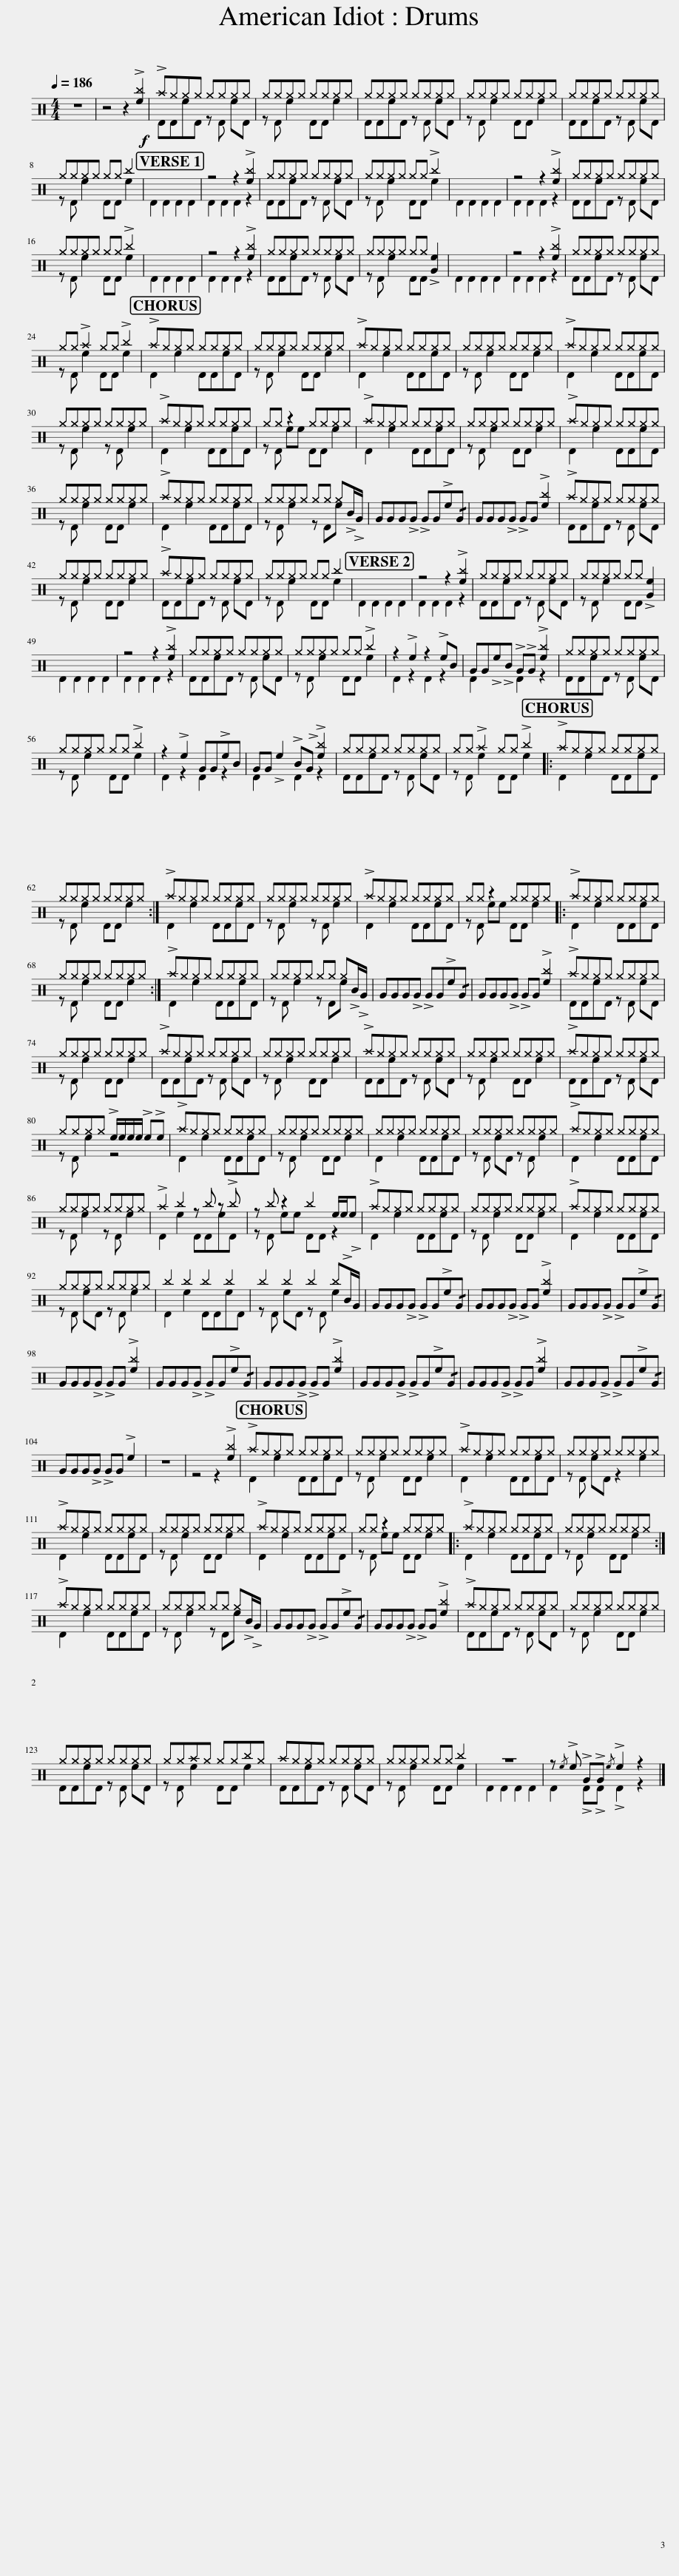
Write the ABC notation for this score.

X:1
%%score ( 1 2 )
L:1/8
Q:1/4=186
M:4/4
I:linebreak $
K:C
V:1 perc
K:none
V:2 perc
K:none
V:1
 z8 | z4 z2!f! !>![e^b]2 | !>!^a^g^g^g ^g^g^g^g | ^g^g^g^g ^g^g^g^g | ^g^g^g^g ^g^g^g^g | %5
 ^g^g^g^g ^g^g^g^g | ^g^g^g^g ^g^g^g^g |$ ^g^g^g^g ^g^g ^b2 | D2 D2 D2 D2 | z4 z2 !>![e^b]2 | %10
 ^g^g^g^g ^g^g^g^g | ^g^g^g^g ^g^g !>!^b2 | D2 D2 D2 D2 | z4 z2 !>![e^b]2 | ^g^g^g^g ^g^g^g^g |$ %15
 ^g^g^g^g ^g^g !>!^b2 | D2 D2 D2 D2 | z4 z2 !>![e^b]2 | ^g^g^g^g ^g^g^g^g | ^g^g^g^g ^g^g !>![Ge]2 | %20
 D2 D2 D2 D2 | z4 z2 !>![e^b]2 | ^g^g^g^g ^g^g^g^g |$ ^g^g !>!^a2 ^g^g !>!^b2 | !>!^a^g^g^g ^g^g^g^g | %25
 ^g^g^g^g ^g^g^g^g | !>!^a^g^g^g ^g^g^g^g | ^g^g^g^g ^g^g^g^g | !>!^a^g^g^g ^g^g^g^g |$ ^g^g^g^g ^g^g^g^g | %30
 !>!^a^g^g^g ^g^g^g^g | ^g^g z2 ^g^g^g^g | !>!^a^g^g^g ^g^g^g^g | ^g^g^g^g ^g^g^g^g | !>!^a^g^g^g ^g^g^g^g |$ %35
 ^g^g^g^g ^g^g^g^g | !>!^a^g^g^g ^g^g^g^g | ^g^g^g^g ^g^g ^g!>!B/!>!G/ | GGG!>!G !>!GG!>!e!/!G | GGG!>!G !>!GG !>![e^b]2 | %40
 !>!^a^g^g^g ^g^g^g^g |$ ^g^g^g^g ^g^g^g^g | !>!^a^g^g^g ^g^g^g^g | ^g^g^g^g ^g^g ^b2 | D2 D2 D2 D2 | %45
 z4 z2 !>![e^b]2 | ^g^g^g^g ^g^g^g^g | ^g^g^g^g ^g^g !>![Ge]2 |$ D2 D2 D2 D2 | z4 z2 !>![e^b]2 | %50
 ^g^g^g^g ^g^g^g^g | ^g^g^g^g ^g^g !>!^b2 | z2 !>!e2 z2 !>!eB | GG!>!e!>!B !>!G!>!G !>![e^b]2 | ^g^g^g^g ^g^g^g^g |$ %55
 ^g^g^g^g ^g^g !>!^b2 | z2 !>!e2 GG!>!eB | GG !>!e2 !>!B!>!G !>![e^b]2 | ^g^g^g^g ^g^g^g^g | ^g^g !>!^a2 ^g^g !>!^b2 |: %60
 !>!^a^g^g^g ^g^g^g^g |$ ^g^g^g^g ^g^g^g^g :| !>!^a^g^g^g ^g^g^g^g | ^g^g^g^g ^g^g^g^g | !>!^a^g^g^g ^g^g^g^g | %65
 ^g^g z2 ^g^g^g^g |: !>!^a^g^g^g ^g^g^g^g |$ ^g^g^g^g ^g^g^g^g :| !>!^a^g^g^g ^g^g^g^g | ^g^g^g^g ^g^g ^g!>!B/!>!G/ | %70
 GGG!>!G !>!GG!>!e!/!G | GGG!>!G !>!GG !>![e^b]2 | !>!^a^g^g^g ^g^g^g^g |$ ^g^g^g^g ^g^g^g^g | !>!^a^g^g^g ^g^g^g^g | %75
 ^g^g^g^g ^g^g^g^g | !>!^a^g^g^g ^g^g^g^g | ^g^g^g^g ^g^g^g^g | !>!^a^g^g^g ^g^g^g^g |$ ^g^g^g^g !>!e/e/e/e/ !>!e!>!e | %80
 !>!^a^g^g^g ^g^g^g^g | ^g^g^g^g ^g^g^g^g | ^g^g^g^g ^g^g^g^g | ^g^g^g^g ^g^g^g^g | !>!^a^g^g^g ^g^g^g^g |$ %85
 ^g^g^g^g ^g^g^g^g | !>!^a2 ^b2 z ^b z !>!^b | z ^b z2 ^b2 e/e/e | !>!^a^g^g^g ^g^g^g^g | ^g^g^g^g ^g^g^g^g | %90
 !>!^a^g^g^g ^g^g^g^g |$ ^g^g^g^g ^g^g^g^g | ^b2 ^b2 ^b2 ^b2 | ^b2 ^b2 ^b2 ^b!>!B/!>!G/ | GGG!>!G !>!GG!>!e!/!G | %95
 GGG!>!G !>!GG !>![e^b]2 | GGG!>!G !>!GG!>!e!/!G |$ GGG!>!G !>!GG !>![e^b]2 | GGG!>!G !>!GG!>!e!/!G | GGG!>!G !>!GG !>![e^b]2 | %100
 GGG!>!G !>!GG!>!e!/!G | GGG!>!G !>!GG !>![e^b]2 | GGG!>!G !>!GG!>!e!/!G |$ GGG!>!G !>!GG !>!e2 | z8 | %105
 z4 z2 !>!^b2 | !>!^a^g^g^g ^g^g^g^g | ^g^g^g^g ^g^g^g^g | !>!^a^g^g^g ^g^g^g^g | ^g^g^g^g ^g^g^g^g |$ %110
 !>!^a^g^g^g ^g^g^g^g | ^g^g^g^g ^g^g^g^g | !>!^a^g^g^g ^g^g^g^g | ^g^g z2 ^g^g^g^g |: !>!^a^g^g^g ^g^g^g^g | %115
 ^g^g^g^g ^g^g^g^g :|$ !>!^a^g^g^g ^g^g^g^g | ^g^g^g^g ^g^g ^g!>!B/!>!G/ | GGG!>!G !>!GG!>!e!/!G | GGG!>!G !>!GG !>![e^b]2 | %120
 !>!^a^g^g^g ^g^g^g^g | ^g^g^g^g ^g^g^g^g |$ ^g^g^g^g ^g^g^g^g | ^g^g^a^g ^g^g^b^g | ^a^g^g^g ^g^g^g^g | %125
 ^g^g^g^g ^g^g ^b2 | z8 | z{/e} !>!e !>!G!>!G{/e} !>!e2 z2 |] %128
V:2
 x8 | x8 | DDeD z D eD | z D e2 DD e2 | DDeD z D eD | %5
 z D e2 DD e2 | DDeD z D eD |$ z D e2 DD e2 | x8 | D2 D2 D2 z2 | %10
 DDeD z D eD | z D e2 DD e2 | x8 | D2 D2 D2 z2 | DDeD z D eD |$ %15
 z D e2 DD e2 | x8 | D2 D2 D2 z2 | DDeD z D eD | z D e2 DD x2 | %20
 x8 | D2 D2 D2 z2 | DDeD z D eD |$ z D e2 DD e2 | D2 e2 DDeD | %25
 z D e2 DD e2 | D2 e2 DDeD | z D e2 DD e2 | D2 e2 DDeD |$ z D e2 z D e2 | %30
 D2 e2 DDeD | z D ee DD e2 | D2 e2 DDeD | z D e2 DD e2 | D2 e2 DDeD |$ %35
 z D e2 DD e2 | D2 e2 DDeD | z D e2 z De x | x8 | x8 | %40
 DDeD z D eD |$ z D e2 DD e2 | DDeD z D eD | z D e2 DD e2 | x8 | %45
 D2 D2 D2 z2 | DDeD z D eD | z D e2 DD x2 |$ x8 | D2 D2 D2 z2 | %50
 DDeD z D eD | z D e2 DD e2 | D2 z2 D2 z2 | D2 x2 D2 z2 | DDeD z D eD |$ %55
 z D e2 DD e2 | D2 z2 D2 z2 | D2 x2 D2 z2 | DDeD z D eD | z D e2 DD e2 |: %60
 D2 e2 DDeD |$ z D e2 DD e2 :| D2 e2 DDeD | z D e2 z D e2 | D2 e2 DDeD | %65
 z D ee DD e2 |: D2 e2 DDeD |$ z D e2 DD e2 :| D2 e2 DDeD | z D e2 z De x | %70
 x8 | x8 | DDeD z D eD |$ z D e2 DD e2 | DDeD z D eD | %75
 z D e2 DD e2 | DDeD z D eD | z D e2 DD e2 | DDeD z D eD |$ z D e2 z4 | %80
 D2 e2 DDeD | z D e2 DD e2 | D2 e2 DDeD | z D eD z D e2 | D2 e2 DDeD |$ %85
 z D e2 z D e2 | D2 e2 DDeD | z D ee DD z2 | D2 e2 DDeD | z D e2 DD e2 | %90
 D2 e2 DDeD |$ z D eD z D e2 | D2 e2 DDeD | z D eD z D e2 | x8 | %95
 x8 | x8 |$ x8 | x8 | x8 | %100
 x8 | x8 | x8 |$ x8 | x8 | %105
 x6 e2 | D2 e2 DDeD | z D e2 DD e2 | D2 e2 DDeD | z D eD z2 e2 |$ %110
 D2 e2 DDeD | z D e2 DD e2 | D2 e2 DDeD | z D ee DD e2 |: D2 e2 DDeD | %115
 z D e2 DD e2 :|$ D2 e2 DDeD | z D e2 z De x | x8 | x8 | %120
 DDeD z D eD | z D e2 DD e2 |$ DDeD z D eD | z D e2 DD e2 | DDeD z D eD | %125
 z D e2 DD e2 | D2 D2 D2 D2 | D2 !>!D!>!D !>!D2 z2 |] %128
